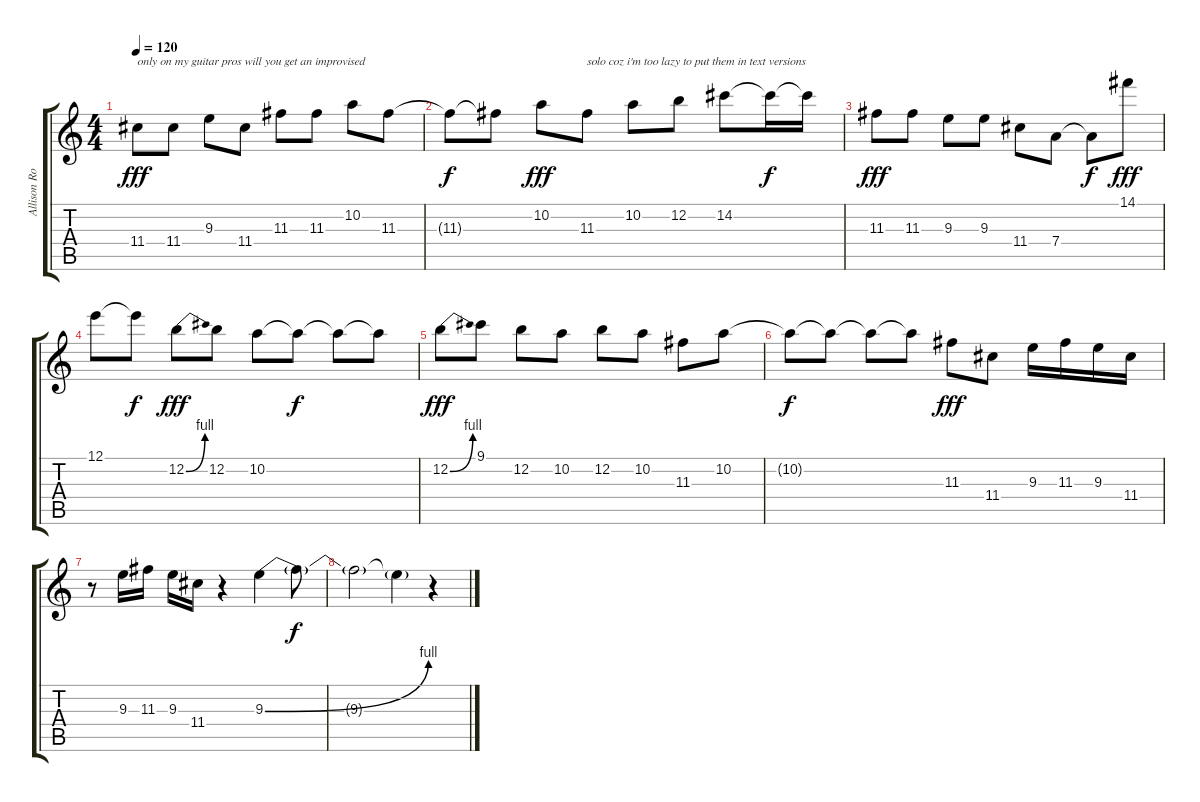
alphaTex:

\track ("Allison Robertson (Lead)" "Allison Ro") {instrument distortionguitar}
\staff {score tabs}
\tuning (E4 B3 G3 D3 A2 E2) {hide}
\ts (4 4)
\tempo 120
\clef g2
\ks c
11.4.8{txt "only on my guitar pros will you get an improvised" dy fff volume 7 instrument distortionguitar} 11.4.8 9.3.8 11.4.8 11.3.8 11.3.8 10.2.8 11.3.8 |
11.3{t}.8{dy f} 11.3{t}.8 10.2.8{dy fff} 11.3.8{txt "solo coz i'm too lazy to put them in text versions"} 10.2.8 12.2.8 14.2.8 14.2{t}.16{dy f} 14.2{t}.16 |
11.3.8{dy fff} 11.3.8 9.3.8 9.3.8 11.4.8 7.4.8 7.4{t}.8{dy f} 14.1.8{dy fff} |
12.1.8 12.1{t}.8{dy f} 12.2{be (bend 0 0 60 4)}.8{dy fff} 12.2.8 10.2.8 10.2{t}.8{dy f} 10.2{t}.8 10.2{t}.8 |
12.2{be (bend 0 0 60 4)}.8{dy fff} 9.1.8 12.2.8 10.2.8 12.2.8 10.2.8 11.3.8 10.2.8 |
10.2{t}.8{dy f} 10.2{t}.8 10.2{t}.8 10.2{t}.8 11.3.8{dy fff} 11.4.8 9.3.16 11.3.16 9.3.16 11.4.16 |
r.8 9.3.16 11.3.16 9.3.16 11.4.16 r.4 9.3{be (bend 0 0 60 4)}.4 9.3{t}.8{dy f} |
9.3{t}.2 9.3{t}.4 r.4
